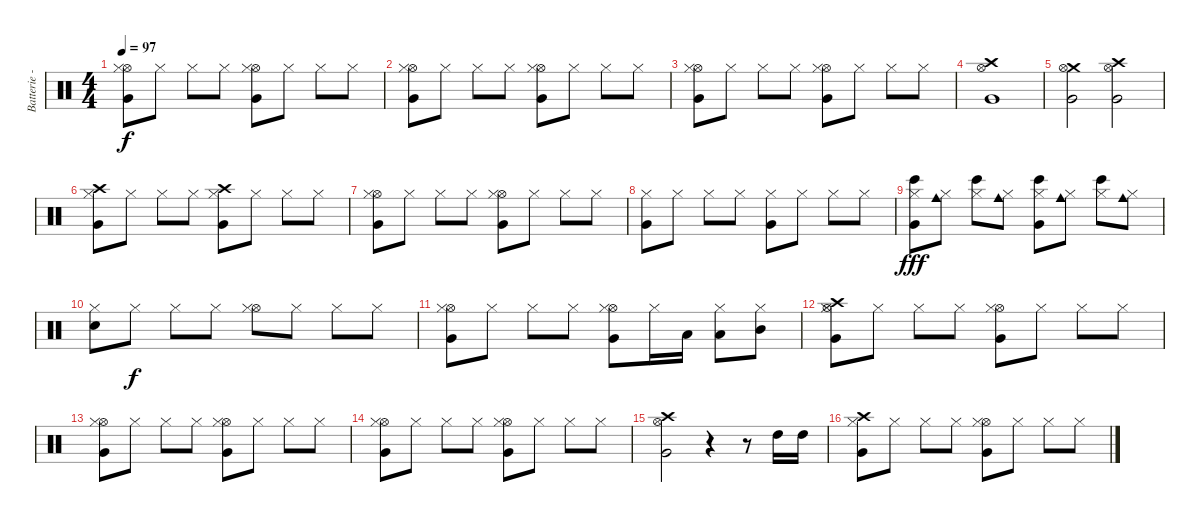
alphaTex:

\track ("Batterie - Roger Taylor" "Batterie -") {instrument percussion}
\staff {score}
\articulation defaults
\ts (4 4)
\tempo 97
\clef neutral
\ks c
("Hi-Hat (open)" "Hi-Hat (closed)" "Very Low Tom (hit)").8{dy f} "Hi-Hat (closed)".8 "Hi-Hat (closed)".8 "Hi-Hat (closed)".8 ("Hi-Hat (open)" "Hi-Hat (closed)" "Very Low Tom (hit)").8 "Hi-Hat (closed)".8 "Hi-Hat (closed)".8 "Hi-Hat (closed)".8 |
("Hi-Hat (open)" "Hi-Hat (closed)" "Very Low Tom (hit)").8 "Hi-Hat (closed)".8 "Hi-Hat (closed)".8 "Hi-Hat (closed)".8 ("Hi-Hat (open)" "Hi-Hat (closed)" "Very Low Tom (hit)").8 "Hi-Hat (closed)".8 "Hi-Hat (closed)".8 "Hi-Hat (closed)".8 |
("Hi-Hat (open)" "Hi-Hat (closed)" "Very Low Tom (hit)").8 "Hi-Hat (closed)".8 "Hi-Hat (closed)".8 "Hi-Hat (closed)".8 ("Hi-Hat (open)" "Hi-Hat (closed)" "Very Low Tom (hit)").8 "Hi-Hat (closed)".8 "Hi-Hat (closed)".8 "Hi-Hat (closed)".8 |
("Crash high (hit)" "Hi-Hat (open)" "Very Low Tom (hit)").1 |
("Crash medium (hit)" "Hi-Hat (open)" "Very Low Tom (hit)").2 ("Crash high (hit)" "Hi-Hat (open)" "Very Low Tom (hit)").2 |
("Crash high (hit)" "Hi-Hat (closed)" "Very Low Tom (hit)").8 "Hi-Hat (closed)".8 "Hi-Hat (closed)".8 "Hi-Hat (closed)".8 ("Crash high (hit)" "Hi-Hat (closed)" "Very Low Tom (hit)").8 "Hi-Hat (closed)".8 "Hi-Hat (closed)".8 "Hi-Hat (closed)".8 |
("Hi-Hat (open)" "Hi-Hat (closed)" "Very Low Tom (hit)").8 "Hi-Hat (closed)".8 "Hi-Hat (closed)".8 "Hi-Hat (closed)".8 ("Hi-Hat (open)" "Hi-Hat (closed)" "Very Low Tom (hit)").8 "Hi-Hat (closed)".8 "Hi-Hat (closed)".8 "Hi-Hat (closed)".8 |
("Hi-Hat (closed)" "Very Low Tom (hit)").8 "Hi-Hat (closed)".8 "Hi-Hat (closed)".8 "Hi-Hat (closed)".8 ("Hi-Hat (closed)" "Very Low Tom (hit)").8 "Hi-Hat (closed)".8 "Hi-Hat (closed)".8 "Hi-Hat (closed)".8 |
("Bongo High (hit)" "Hi-Hat (closed)" "Very Low Tom (hit)").8{dy fff} ("Cowbell medium (hit)" "Hi-Hat (closed)").8 ("Bongo High (hit)" "Hi-Hat (closed)").8 ("Cowbell medium (hit)" "Hi-Hat (closed)").8 ("Bongo High (hit)" "Hi-Hat (closed)" "Very Low Tom (hit)").8 ("Cowbell medium (hit)" "Hi-Hat (closed)").8 ("Bongo High (hit)" "Hi-Hat (closed)").8 ("Cowbell medium (hit)" "Hi-Hat (closed)").8 |
("Metronome (bell)" "Hi-Hat (closed)").8 "Hi-Hat (closed)".8{dy f} "Hi-Hat (closed)".8 "Hi-Hat (closed)".8 ("Hi-Hat (open)" "Hi-Hat (closed)").8 "Hi-Hat (closed)".8 "Hi-Hat (closed)".8 "Hi-Hat (closed)".8 |
("Hi-Hat (open)" "Hi-Hat (closed)" "Very Low Tom (hit)").8 "Hi-Hat (closed)".8 "Hi-Hat (closed)".8 "Hi-Hat (closed)".8 ("Hi-Hat (open)" "Hi-Hat (closed)" "Very Low Tom (hit)").8 "Hi-Hat (closed)".16 "Low Tom (hit)".16 ("Low Tom (hit)" "Hi-Hat (closed)").8 ("Mid Tom (hit)" "Hi-Hat (closed)").8 |
("Crash high (hit)" "Hi-Hat (closed)" "Hi-Hat (open)" "Very Low Tom (hit)").8 "Hi-Hat (closed)".8 "Hi-Hat (closed)".8 "Hi-Hat (closed)".8 ("Hi-Hat (open)" "Hi-Hat (closed)" "Very Low Tom (hit)").8 "Hi-Hat (closed)".8 "Hi-Hat (closed)".8 "Hi-Hat (closed)".8 |
("Hi-Hat (open)" "Hi-Hat (closed)" "Very Low Tom (hit)").8 "Hi-Hat (closed)".8 "Hi-Hat (closed)".8 "Hi-Hat (closed)".8 ("Hi-Hat (open)" "Hi-Hat (closed)" "Very Low Tom (hit)").8 "Hi-Hat (closed)".8 "Hi-Hat (closed)".8 "Hi-Hat (closed)".8 |
("Hi-Hat (open)" "Hi-Hat (closed)" "Very Low Tom (hit)").8 "Hi-Hat (closed)".8 "Hi-Hat (closed)".8 "Hi-Hat (closed)".8 ("Hi-Hat (open)" "Hi-Hat (closed)" "Very Low Tom (hit)").8 "Hi-Hat (closed)".8 "Hi-Hat (closed)".8 "Hi-Hat (closed)".8 |
("Crash high (hit)" "Hi-Hat (open)" "Very Low Tom (hit)").2 r.4 r.8 "High Tom (hit)".16 "High Tom (hit)".16 |
("Crash high (hit)" "Hi-Hat (closed)" "Very Low Tom (hit)").8 "Hi-Hat (closed)".8 "Hi-Hat (closed)".8 "Hi-Hat (closed)".8 ("Hi-Hat (open)" "Hi-Hat (closed)" "Very Low Tom (hit)").8 "Hi-Hat (closed)".8 "Hi-Hat (closed)".8 "Hi-Hat (closed)".8
